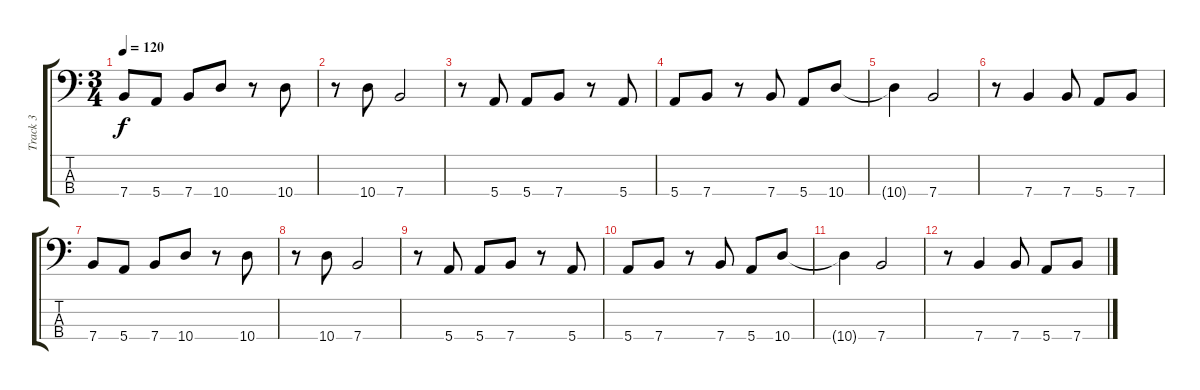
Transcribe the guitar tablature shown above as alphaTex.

\track ("Track 3" "Track 3") {instrument electricbasspick}
\staff {score tabs}
\tuning (G2 D2 A1 E1) {hide}
\ts (3 4)
\tempo 120
\clef f4
\ks c
7.4.8{dy f} 5.4.8 7.4.8 10.4.8 r.8 10.4.8 |
r.8 10.4.8 7.4.2 |
r.8 5.4.8 5.4.8 7.4.8 r.8 5.4.8 |
5.4.8 7.4.8 r.8 7.4.8 5.4.8 10.4.8 |
10.4{t}.4 7.4.2 |
r.8 7.4.4 7.4.8 5.4.8 7.4.8 |
7.4.8 5.4.8 7.4.8 10.4.8 r.8 10.4.8 |
r.8 10.4.8 7.4.2 |
r.8 5.4.8 5.4.8 7.4.8 r.8 5.4.8 |
5.4.8 7.4.8 r.8 7.4.8 5.4.8 10.4.8 |
10.4{t}.4 7.4.2 |
r.8 7.4.4 7.4.8 5.4.8 7.4.8
